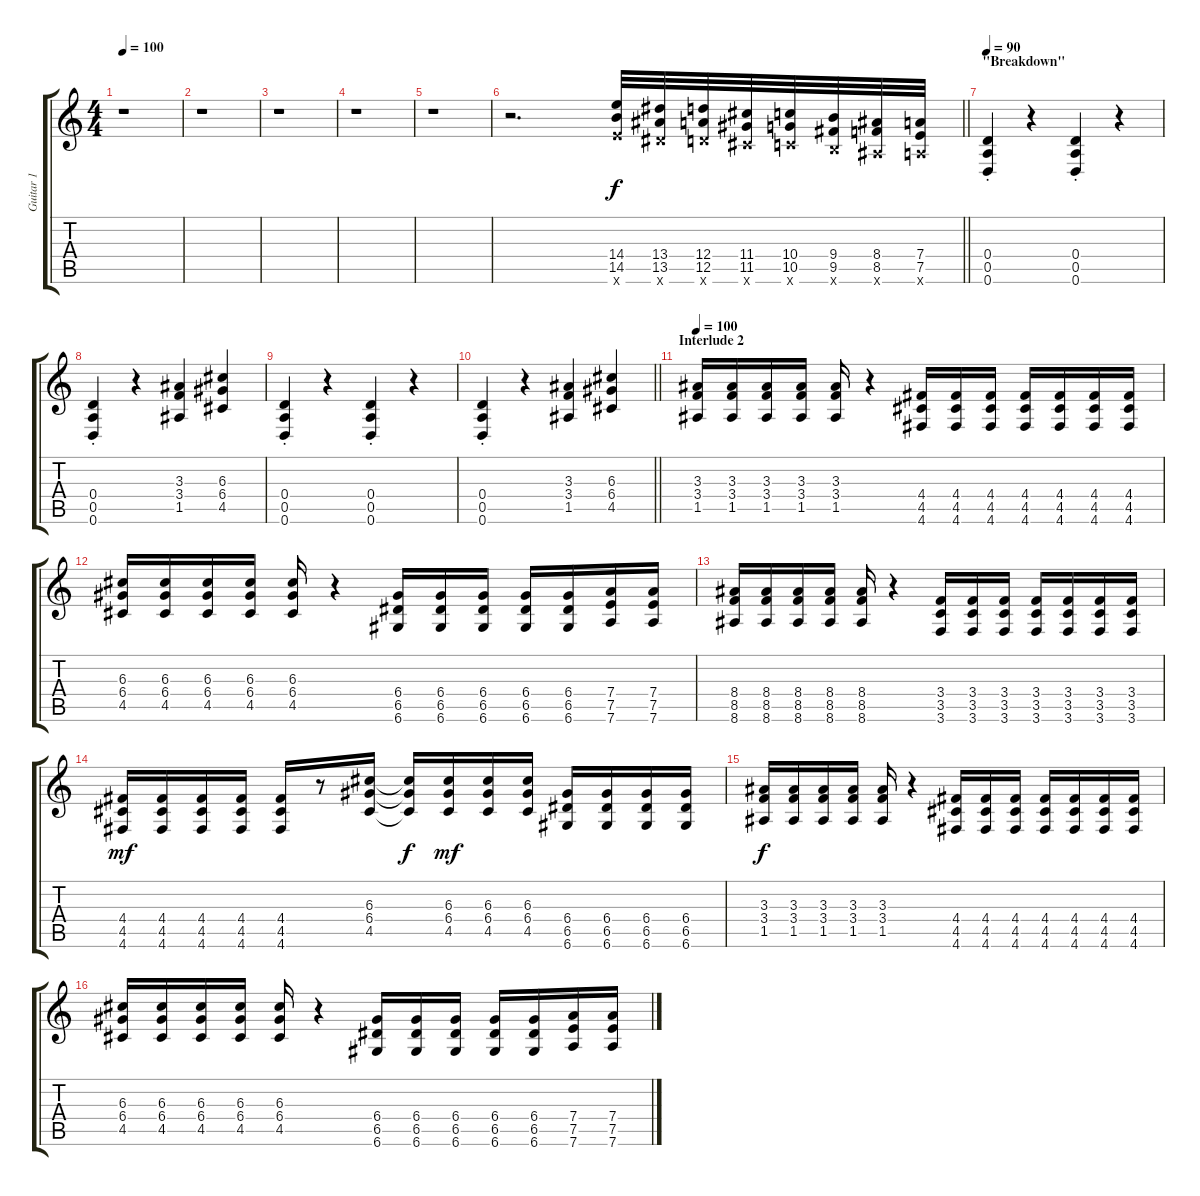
\track ("Guitar 1" "Guitar 1") {instrument distortionguitar}
\staff {score tabs}
\tuning (E4 B3 G3 D3 A2 D2) {hide}
\ts (4 4)
\tempo 100
\clef g2
\ks c
r.1{dy f} |
r.1 |
r.1 |
r.1 |
r.1 |
\barLineRight lightlight
r.2{d} (14.4 14.5 14.6{x}).32 (13.4 13.5 13.6{x}).32 (12.4 12.5 12.6{x}).32 (11.4 11.5 11.6{x}).32 (10.4 10.5 10.6{x}).32 (9.4 9.5 9.6{x}).32 (8.4 8.5 8.6{x}).32 (7.4 7.5 7.6{x}).32 |
\section ("" "\"Breakdown\"")
\tempo 90
(0.4{st} 0.5{st} 0.6{st}).4 r.4 (0.4{st} 0.5{st} 0.6{st}).4 r.4 |
(0.4{st} 0.5{st} 0.6{st}).4 r.4 (3.3 3.4 1.5).4 (6.3 6.4 4.5).4 |
(0.4{st} 0.5{st} 0.6{st}).4 r.4 (0.4{st} 0.5{st} 0.6{st}).4 r.4 |
\barLineRight lightlight
(0.4{st} 0.5{st} 0.6{st}).4 r.4 (3.3 3.4 1.5).4 (6.3 6.4 4.5).4 |
\section ("" "Interlude 2")
\tempo 100
(3.3 3.4 1.5).16 (3.3 3.4 1.5).16 (3.3 3.4 1.5).16 (3.3 3.4 1.5).16 (3.3 3.4 1.5).16 r.4 (4.4 4.5 4.6).16 (4.4 4.5 4.6).16 (4.4 4.5 4.6).16 (4.4 4.5 4.6).16 (4.4 4.5 4.6).16 (4.4 4.5 4.6).16 (4.4 4.5 4.6).16 |
(6.3 6.4 4.5).16 (6.3 6.4 4.5).16 (6.3 6.4 4.5).16 (6.3 6.4 4.5).16 (6.3 6.4 4.5).16 r.4 (6.4 6.5 6.6).16 (6.4 6.5 6.6).16 (6.4 6.5 6.6).16 (6.4 6.5 6.6).16 (6.4 6.5 6.6).16 (7.4 7.5 7.6).16 (7.4 7.5 7.6).16 |
(8.4 8.5 8.6).16 (8.4 8.5 8.6).16 (8.4 8.5 8.6).16 (8.4 8.5 8.6).16 (8.4 8.5 8.6).16 r.4 (3.4 3.5 3.6).16 (3.4 3.5 3.6).16 (3.4 3.5 3.6).16 (3.4 3.5 3.6).16 (3.4 3.5 3.6).16 (3.4 3.5 3.6).16 (3.4 3.5 3.6).16 |
(4.4 4.5 4.6).16{dy mf} (4.4 4.5 4.6).16 (4.4 4.5 4.6).16 (4.4 4.5 4.6).16 (4.4 4.5 4.6).16 r.8 (6.3 6.4 4.5).16 (6.3{t} 6.4{t} 4.5{t}).16{dy f} (6.3 6.4 4.5).16{dy mf} (6.3 6.4 4.5).16 (6.3 6.4 4.5).16 (6.4 6.5 6.6).16 (6.4 6.5 6.6).16 (6.4 6.5 6.6).16 (6.4 6.5 6.6).16 |
(3.3 3.4 1.5).16{dy f} (3.3 3.4 1.5).16 (3.3 3.4 1.5).16 (3.3 3.4 1.5).16 (3.3 3.4 1.5).16 r.4 (4.4 4.5 4.6).16 (4.4 4.5 4.6).16 (4.4 4.5 4.6).16 (4.4 4.5 4.6).16 (4.4 4.5 4.6).16 (4.4 4.5 4.6).16 (4.4 4.5 4.6).16 |
(6.3 6.4 4.5).16 (6.3 6.4 4.5).16 (6.3 6.4 4.5).16 (6.3 6.4 4.5).16 (6.3 6.4 4.5).16 r.4 (6.4 6.5 6.6).16 (6.4 6.5 6.6).16 (6.4 6.5 6.6).16 (6.4 6.5 6.6).16 (6.4 6.5 6.6).16 (7.4 7.5 7.6).16 (7.4 7.5 7.6).16
